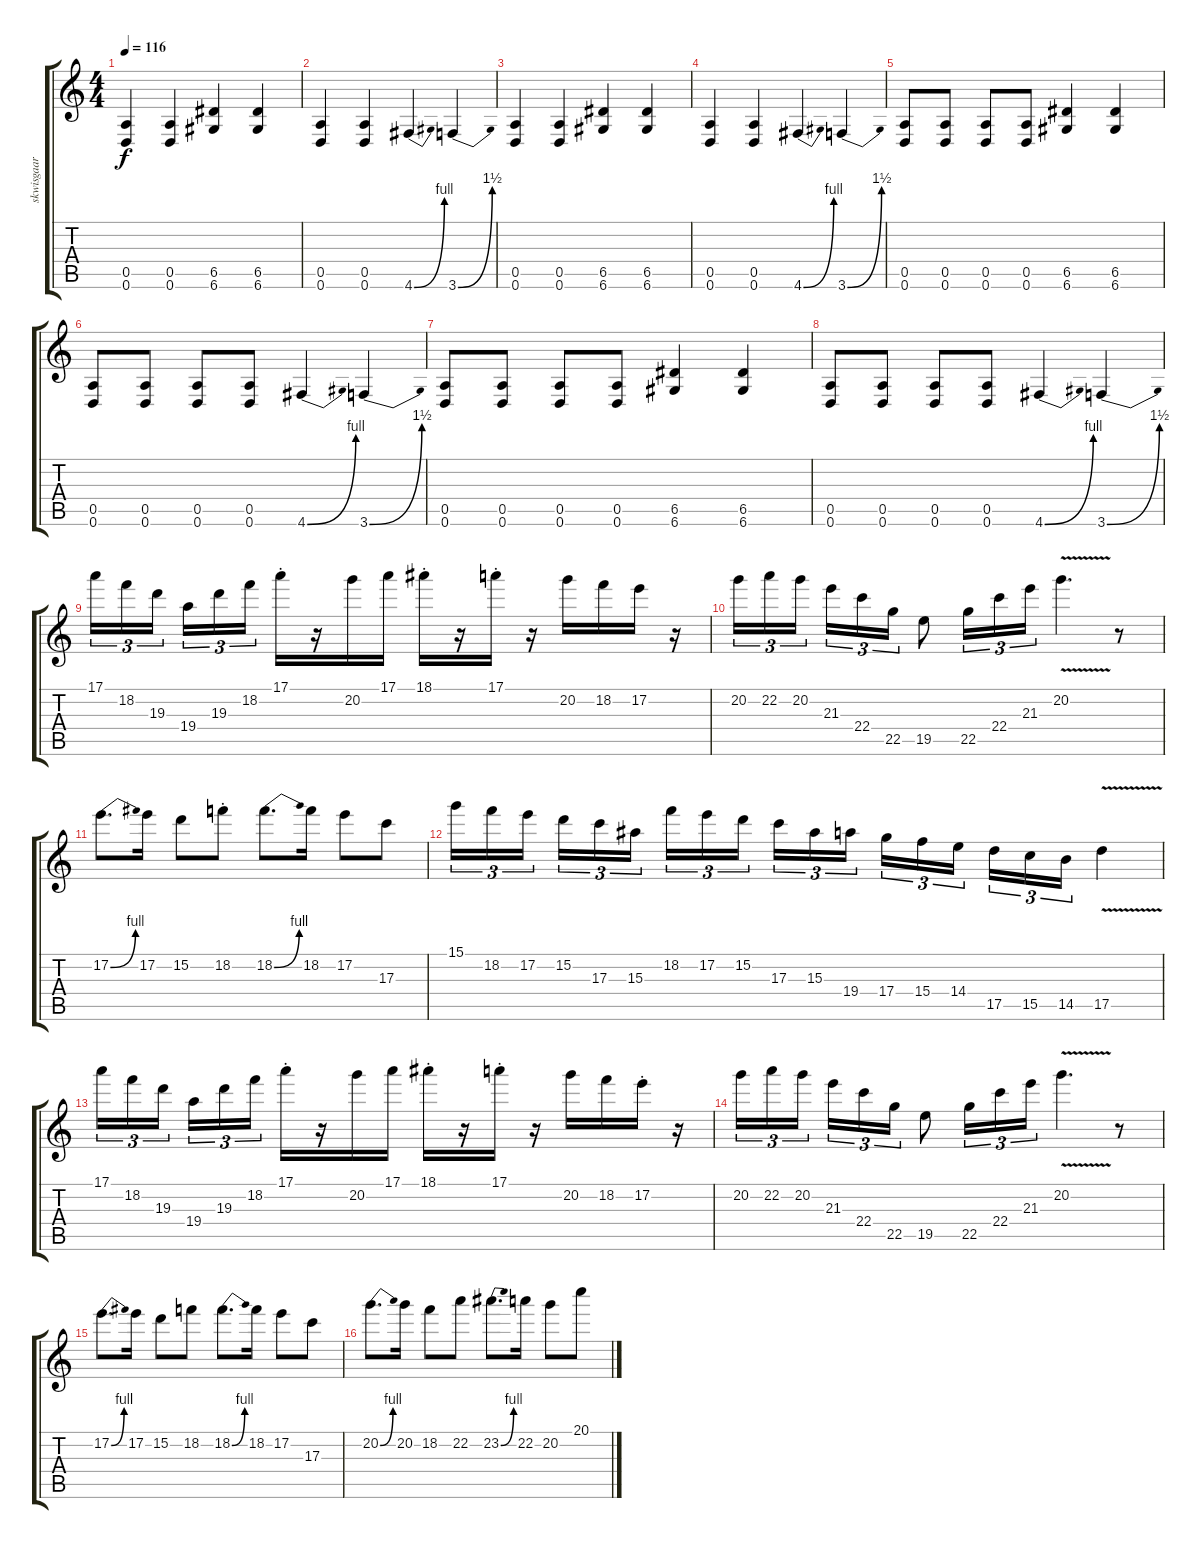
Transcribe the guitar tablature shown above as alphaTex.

\track ("skwisgaar" "skwisgaar") {instrument distortionguitar}
\staff {score tabs}
\tuning (E4 B3 G3 D3 A2 D2) {hide}
\ts (4 4)
\tempo 116
\clef g2
\ks c
(0.5 0.6).4{dy f} (0.5 0.6).4 (6.5 6.6).4 (6.5 6.6).4 |
(0.5 0.6).4 (0.5 0.6).4 4.6{be (bend 0 0 60 4)}.4 3.6{be (bend 0 0 60 6)}.4 |
(0.5 0.6).4 (0.5 0.6).4 (6.5 6.6).4 (6.5 6.6).4 |
(0.5 0.6).4 (0.5 0.6).4 4.6{be (bend 0 0 60 4)}.4 3.6{be (bend 0 0 60 6)}.4 |
(0.5 0.6).8 (0.5 0.6).8 (0.5 0.6).8 (0.5 0.6).8 (6.5 6.6).4 (6.5 6.6).4 |
(0.5 0.6).8 (0.5 0.6).8 (0.5 0.6).8 (0.5 0.6).8 4.6{be (bend 0 0 60 4)}.4 3.6{be (bend 0 0 60 6)}.4 |
(0.5 0.6).8 (0.5 0.6).8 (0.5 0.6).8 (0.5 0.6).8 (6.5 6.6).4 (6.5 6.6).4 |
(0.5 0.6).8 (0.5 0.6).8 (0.5 0.6).8 (0.5 0.6).8 4.6{be (bend 0 0 60 4)}.4 3.6{be (bend 0 0 60 6)}.4 |
17.1.16{tu (3 2)} 18.2.16{tu (3 2)} 19.3.16{tu (3 2) beam splitsecondary} 19.4.16{tu (3 2)} 19.3.16{tu (3 2)} 18.2.16{tu (3 2)} 17.1{st}.16 r.16 20.2.16 17.1.16 18.1{st}.16 r.16 17.1{st}.16 r.16 20.2.16 18.2.16 17.2.16 r.16 |
20.2.16{tu (3 2)} 22.2.16{tu (3 2)} 20.2.16{tu (3 2) beam splitsecondary} 21.3.16{tu (3 2)} 22.4.16{tu (3 2)} 22.5.16{tu (3 2)} 19.5.8 22.5.16{tu (3 2)} 22.4.16{tu (3 2)} 21.3.16{tu (3 2)} 20.2{v}.4{d} r.8 |
17.2{be (bend 0 0 60 4)}.8{d} 17.2.16 15.2.8 18.2{st}.8 18.2{be (bend 0 0 60 4)}.8{d} 18.2.16 17.2.8 17.3.8 |
15.1.16{tu (3 2)} 18.2.16{tu (3 2)} 17.2.16{tu (3 2) beam splitsecondary} 15.2.16{tu (3 2)} 17.3.16{tu (3 2)} 15.3.16{tu (3 2)} 18.2.16{tu (3 2)} 17.2.16{tu (3 2)} 15.2.16{tu (3 2) beam splitsecondary} 17.3.16{tu (3 2)} 15.3.16{tu (3 2)} 19.4.16{tu (3 2)} 17.4.16{tu (3 2)} 15.4.16{tu (3 2)} 14.4.16{tu (3 2) beam splitsecondary} 17.5.16{tu (3 2)} 15.5.16{tu (3 2)} 14.5.16{tu (3 2)} 17.5{v}.4 |
17.1.16{tu (3 2)} 18.2.16{tu (3 2)} 19.3.16{tu (3 2) beam splitsecondary} 19.4.16{tu (3 2)} 19.3.16{tu (3 2)} 18.2.16{tu (3 2)} 17.1{st}.16 r.16 20.2.16 17.1.16 18.1{st}.16 r.16 17.1{st}.16 r.16 20.2.16 18.2.16 17.2{st}.16 r.16 |
20.2.16{tu (3 2)} 22.2.16{tu (3 2)} 20.2.16{tu (3 2) beam splitsecondary} 21.3.16{tu (3 2)} 22.4.16{tu (3 2)} 22.5.16{tu (3 2)} 19.5.8 22.5.16{tu (3 2)} 22.4.16{tu (3 2)} 21.3.16{tu (3 2)} 20.2{v}.4{d} r.8 |
17.2{be (bend 0 0 60 4)}.8{d} 17.2.16 15.2.8 18.2.8 18.2{be (bend 0 0 60 4)}.8{d} 18.2.16 17.2.8 17.3.8 |
20.2{be (bend 0 0 60 4)}.8{d} 20.2.16 18.2.8 22.2.8 23.2{be (bend 0 0 60 4)}.8{d} 22.2.16 20.2.8 20.1.8
